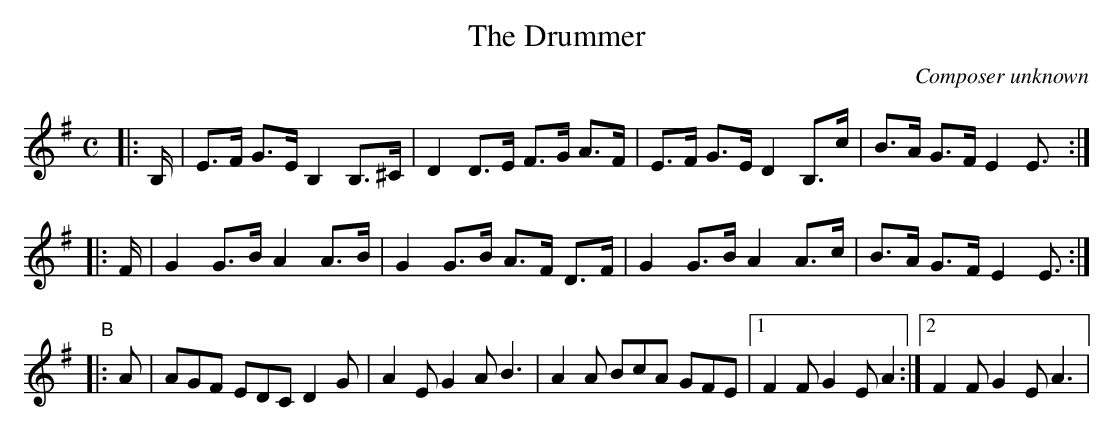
X:1
T:Drummer, The
C:Composer unknown
M:C
L:1/8
K:G
|: B,/ | E>F G>E B,2 B,>^C | D2 D>E F>G A>F | E>F G>E D2 B,>c | B>A G>F E2 E3/ :|
|: F/ | G2 G>B A2 A>B | G2 G>B A>F D>F | G2 G>B A2 A>c | B>A G>F E2 E3/ :|
"B"|:A | AGF EDC D2 G | A2 E G2 A B3 | A2 A BcA GFE |1F2 F G2 E A2 :|2F2 F G2 E A3 |
